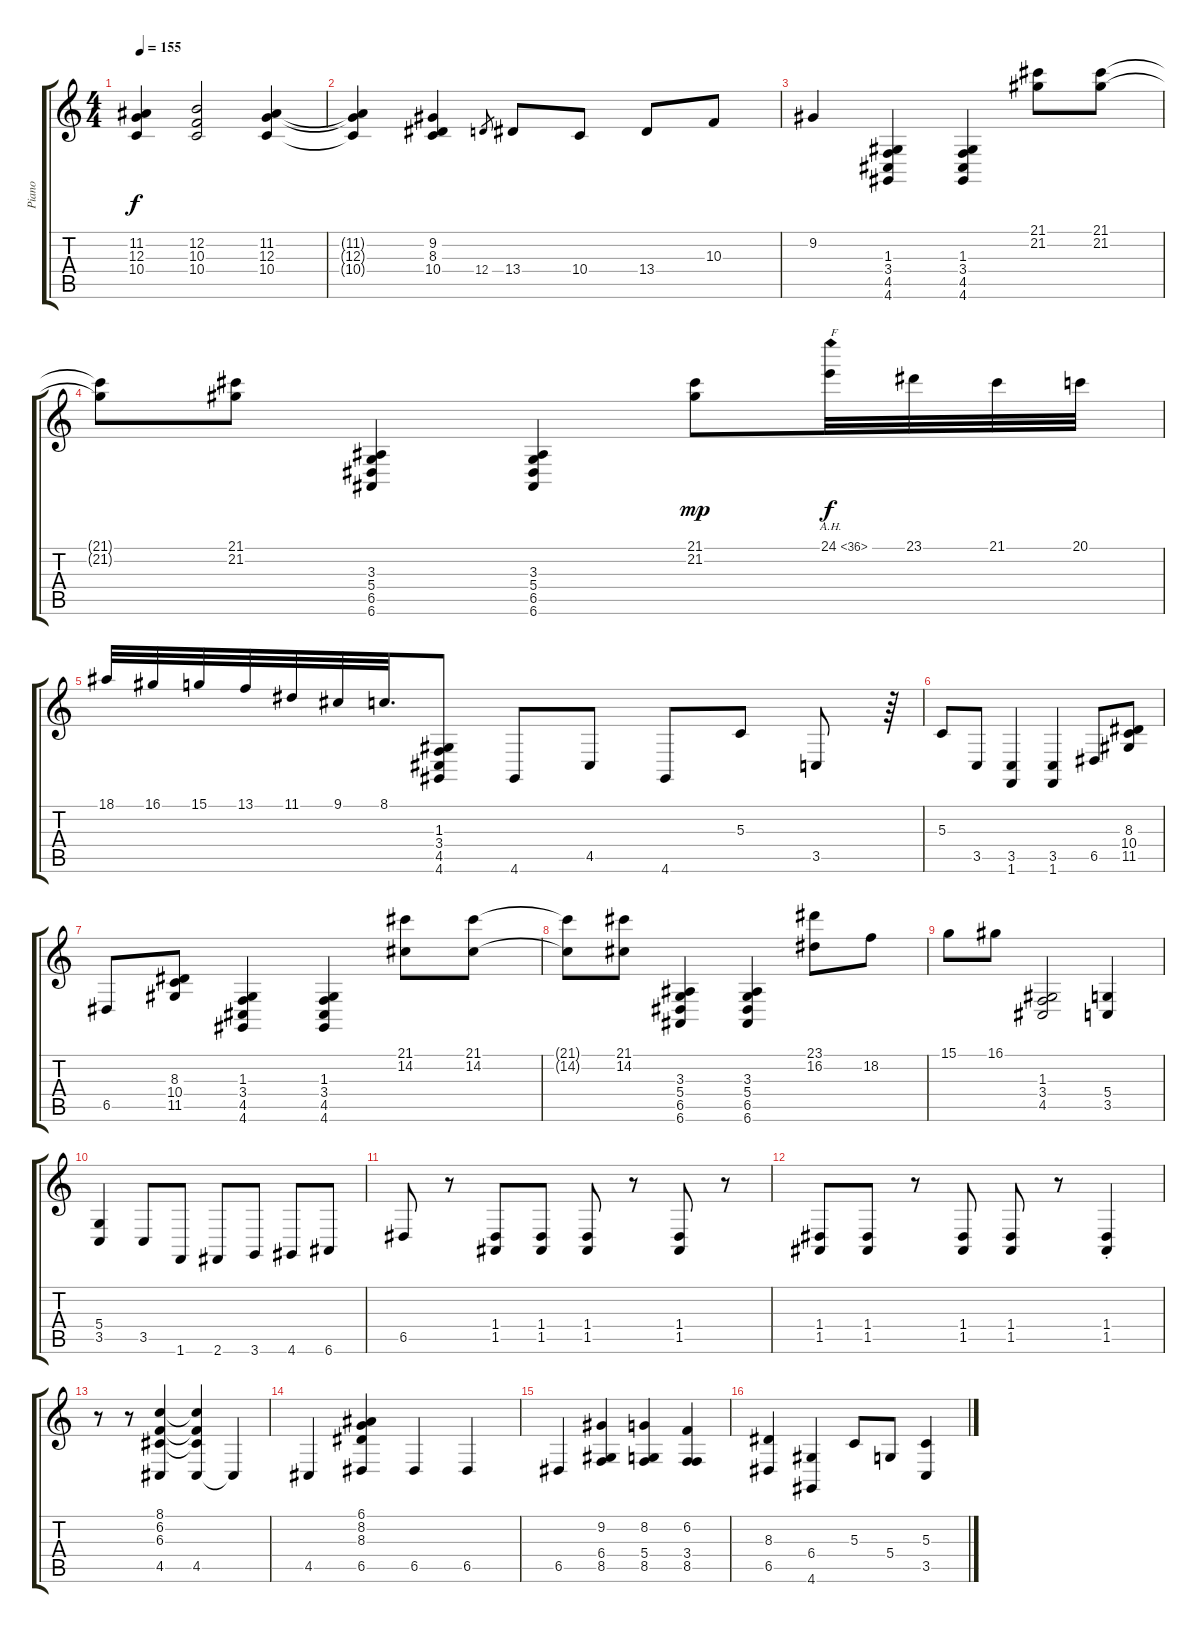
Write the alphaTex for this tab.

\track ("Piano" "Piano") {instrument acousticgrandpiano}
\staff {score tabs}
\tuning (E4 B3 G3 D3 A2 E2) {hide}
\ts (4 4)
\tempo 155
\clef g2
\ks c
(11.2{t} 12.3{t} 10.4{t}).4{dy f} (12.2 10.3 10.4).2 (11.2 12.3 10.4).4 |
(11.2{t} 12.3{t} 10.4{t}).4 (9.2 8.3 10.4).4 12.4.8{gr} 13.4.8 10.4.8 13.4.8 10.3.8 |
9.2.4 (1.3 3.4 4.5 4.6).4 (1.3 3.4 4.5 4.6).4 (21.1 21.2).8 (21.1 21.2).8 |
(21.1{t} 21.2{t}).8 (21.1 21.2).8 (3.3 5.4 6.5 6.6).4 (3.3 5.4 6.5 6.6).4 (21.1 21.2).8{dy mp} 24.1{ah 12}.32{txt "F" dy f} 23.1.32 21.1.32 20.1.32 |
18.1.32 16.1.32 15.1.32 13.1.32 11.1.32 9.1.32 8.1.32{d} (1.3 3.4 4.5 4.6).8 4.6.8 4.5.8 4.6.8 5.3.8 3.5.8 r.64 |
5.3.8 3.5.8 (3.5 1.6).4 (3.5 1.6).4 6.5.8 (8.3 10.4 11.5).8 |
6.5.8 (8.3 10.4 11.5).8 (1.3 3.4 4.5 4.6).4 (1.3 3.4 4.5 4.6).4 (21.1 14.2).8 (21.1 14.2).8 |
(21.1{t} 14.2{t}).8 (21.1 14.2).8 (3.3 5.4 6.5 6.6).4 (3.3 5.4 6.5 6.6).4 (23.1 16.2).8 18.2.8 |
15.1.8 16.1.8 (1.3 3.4 4.5).2 (5.4 3.5).4 |
(5.4 3.5).4 3.5.8 1.6.8 2.6.8 3.6.8 4.6.8 6.6.8 |
6.5.8 r.8 (1.4 1.5).8 (1.4 1.5).8 (1.4 1.5).8 r.8 (1.4 1.5).8 r.8 |
(1.4 1.5).8 (1.4 1.5).8 r.8 (1.4 1.5).8 (1.4 1.5).8 r.8 (1.4{st} 1.5{st}).4 |
r.8 r.8 (8.1 6.2 6.3 4.5).4 (8.1{t} 6.2{t} 6.3{t} 4.5).4 4.5{t}.4 |
4.5.4 (6.1 8.2 8.3 6.5).4 6.5.4 6.5.4 |
6.5.4 (9.2 6.4 8.5).4 (8.2 5.4 8.5).4 (6.2 3.4 8.5).4 |
(8.3 6.5).4 (6.4 4.6).4 5.3.8 5.4.8 (5.3 3.5).4
